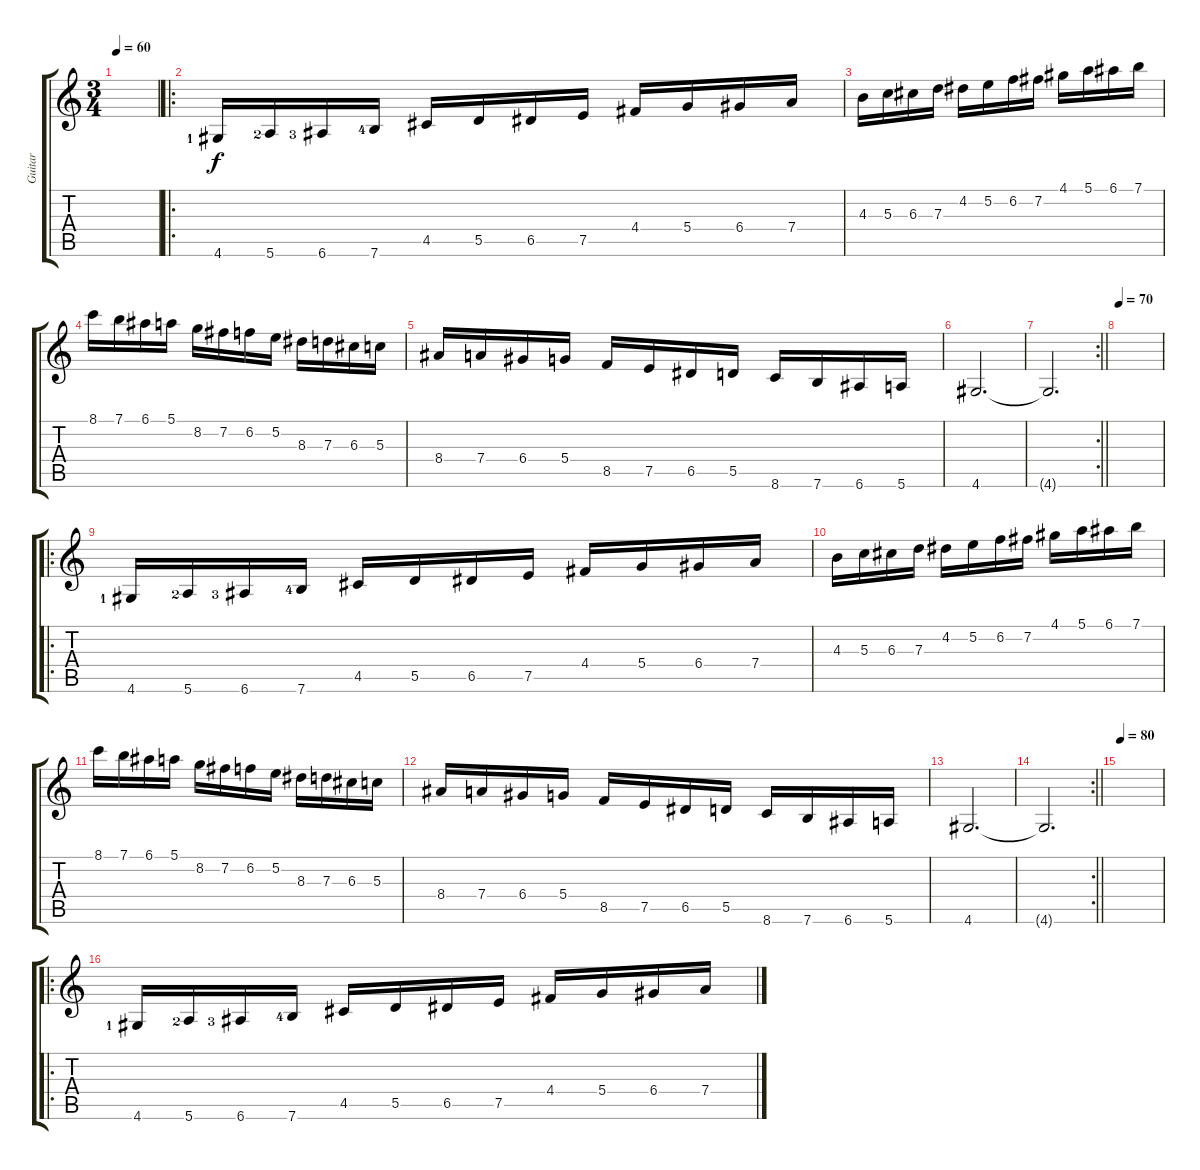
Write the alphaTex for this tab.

\track ("Guitar" "Guitar") {instrument acousticguitarsteel}
\staff {score tabs}
\tuning (E4 B3 G3 D3 A2 E2) {hide}
\ts (3 4)
\tempo 60
\clef g2
\ks c
|
\ro
4.6{lf 2}.16 5.6{lf 3}.16 6.6{lf 4}.16 7.6{lf 5}.16 4.5.16 5.5.16 6.5.16 7.5.16 4.4.16 5.4.16 6.4.16 7.4.16 |
4.3.16 5.3.16 6.3.16 7.3.16 4.2.16 5.2.16 6.2.16 7.2.16 4.1.16 5.1.16 6.1.16 7.1.16 |
8.1.16 7.1.16 6.1.16 5.1.16 8.2.16 7.2.16 6.2.16 5.2.16 8.3.16 7.3.16 6.3.16 5.3.16 |
8.4.16 7.4.16 6.4.16 5.4.16 8.5.16 7.5.16 6.5.16 5.5.16 8.6.16 7.6.16 6.6.16 5.6.16 |
4.6.2{d} |
\rc 2
\barLineRight lightlight
4.6{t}.2{d} |
\tempo 70
|
\ro
4.6{lf 2}.16 5.6{lf 3}.16 6.6{lf 4}.16 7.6{lf 5}.16 4.5.16 5.5.16 6.5.16 7.5.16 4.4.16 5.4.16 6.4.16 7.4.16 |
4.3.16 5.3.16 6.3.16 7.3.16 4.2.16 5.2.16 6.2.16 7.2.16 4.1.16 5.1.16 6.1.16 7.1.16 |
8.1.16 7.1.16 6.1.16 5.1.16 8.2.16 7.2.16 6.2.16 5.2.16 8.3.16 7.3.16 6.3.16 5.3.16 |
8.4.16 7.4.16 6.4.16 5.4.16 8.5.16 7.5.16 6.5.16 5.5.16 8.6.16 7.6.16 6.6.16 5.6.16 |
4.6.2{d} |
\rc 2
\barLineRight lightlight
4.6{t}.2{d} |
\tempo 80
|
\ro
4.6{lf 2}.16 5.6{lf 3}.16 6.6{lf 4}.16 7.6{lf 5}.16 4.5.16 5.5.16 6.5.16 7.5.16 4.4.16 5.4.16 6.4.16 7.4.16
